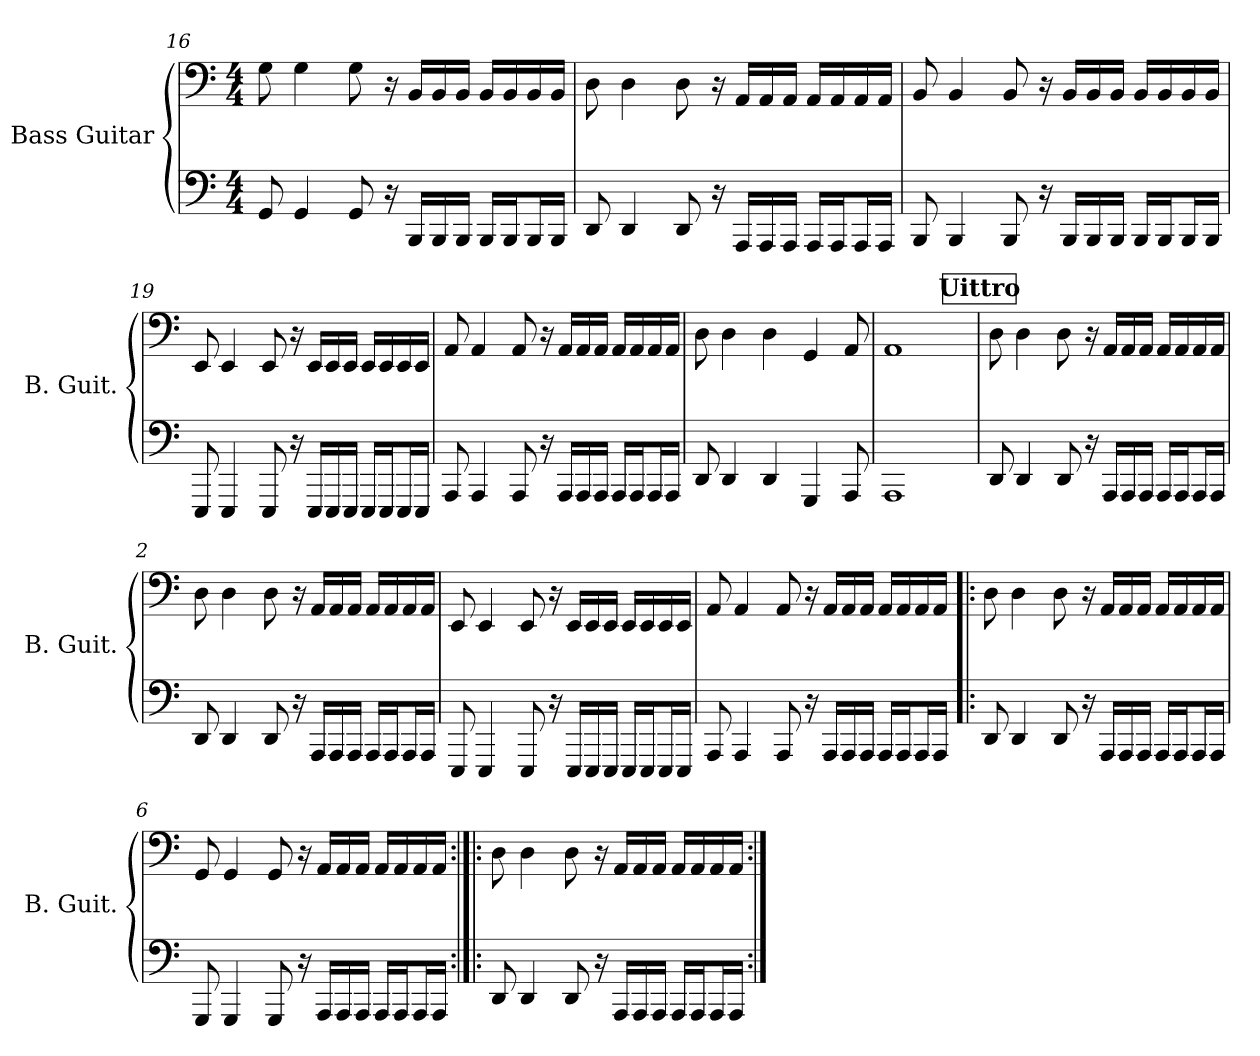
**kern	**kern
*part1	*part1
*staff2	*staff1
*I"Bass Guitar	*
*I'B. Guit.	*
*	*clefF4
*ITrd7c12	*ITrd7c12
*k[]	*k[]
*M4/4	*M4/4
=16	=16
8GGG	8GG\
4GGG	4GG\
8GGG	8GG\
16r	16r
16BBBBLL	16BBB/LL
16BBBB	16BBB/
16BBBBJJ	16BBB/JJ
16BBBBLL	16BBB/LL
16BBBBJ	16BBB/
16BBBBL	16BBB/
16BBBBJJ	16BBB/JJ
=17	=17
8DDD	8DD\
4DDD	4DD\
8DDD	8DD\
16r	16r
16AAAALL	16AAA/LL
16AAAA	16AAA/
16AAAAJJ	16AAA/JJ
16AAAALL	16AAA/LL
16AAAAJ	16AAA/
16AAAAL	16AAA/
16AAAAJJ	16AAA/JJ
=18	=18
8BBBB	8BBB/
4BBBB	4BBB/
8BBBB	8BBB/
16r	16r
16BBBBLL	16BBB/LL
16BBBB	16BBB/
16BBBBJJ	16BBB/JJ
16BBBBLL	16BBB/LL
16BBBBJ	16BBB/
16BBBBL	16BBB/
16BBBBJJ	16BBB/JJ
!!LO:PB:g=z
=19	=19
8EEEE	8EEE/
4EEEE	4EEE/
8EEEE	8EEE/
16r	16r
16EEEELL	16EEE/LL
16EEEE	16EEE/
16EEEEJJ	16EEE/JJ
16EEEELL	16EEE/LL
16EEEEJ	16EEE/
16EEEEL	16EEE/
16EEEEJJ	16EEE/JJ
=20	=20
8AAAA	8AAA/
4AAAA	4AAA/
8AAAA	8AAA/
16r	16r
16AAAALL	16AAA/LL
16AAAA	16AAA/
16AAAAJJ	16AAA/JJ
16AAAALL	16AAA/LL
16AAAAJ	16AAA/
16AAAAL	16AAA/
16AAAAJJ	16AAA/JJ
=21	=21
8DDD	8DD\
4DDD	4DD\
4DDD	4DD\
4GGGG	4GGG/
8AAAA	8AAA/
=22	=22
1AAAA	1AAA
!!LO:LB:g=z
!!LO:REH:place=s1:a:B:fs=14:t=Uittro
=1	=1
*stria4	*
8DDD	8DD\
4DDD	4DD\
8DDD	8DD\
16r	16r
16AAAALL	16AAA/LL
16AAAA	16AAA/
16AAAAJJ	16AAA/JJ
16AAAALL	16AAA/LL
16AAAAJ	16AAA/
16AAAAL	16AAA/
16AAAAJJ	16AAA/JJ
=2	=2
8DDD	8DD\
4DDD	4DD\
8DDD	8DD\
16r	16r
16AAAALL	16AAA/LL
16AAAA	16AAA/
16AAAAJJ	16AAA/JJ
16AAAALL	16AAA/LL
16AAAAJ	16AAA/
16AAAAL	16AAA/
16AAAAJJ	16AAA/JJ
=3	=3
8EEEE	8EEE/
4EEEE	4EEE/
8EEEE	8EEE/
16r	16r
16EEEELL	16EEE/LL
16EEEE	16EEE/
16EEEEJJ	16EEE/JJ
16EEEELL	16EEE/LL
16EEEEJ	16EEE/
16EEEEL	16EEE/
16EEEEJJ	16EEE/JJ
=4	=4
8AAAA	8AAA/
4AAAA	4AAA/
8AAAA	8AAA/
16r	16r
16AAAALL	16AAA/LL
16AAAA	16AAA/
16AAAAJJ	16AAA/JJ
16AAAALL	16AAA/LL
16AAAAJ	16AAA/
16AAAAL	16AAA/
16AAAAJJ	16AAA/JJ
!!LO:LB:g=z
=5!|:	=5!|:
8DDD	8DD\
4DDD	4DD\
8DDD	8DD\
16r	16r
16AAAALL	16AAA/LL
16AAAA	16AAA/
16AAAAJJ	16AAA/JJ
16AAAALL	16AAA/LL
16AAAAJ	16AAA/
16AAAAL	16AAA/
16AAAAJJ	16AAA/JJ
=6	=6
8GGGG	8GGG/
4GGGG	4GGG/
8GGGG	8GGG/
16r	16r
16AAAALL	16AAA/LL
16AAAA	16AAA/
16AAAAJJ	16AAA/JJ
16AAAALL	16AAA/LL
16AAAAJ	16AAA/
16AAAAL	16AAA/
16AAAAJJ	16AAA/JJ
=7:|!|:	=7:|!|:
8DDD	8DD\
4DDD	4DD\
8DDD	8DD\
16r	16r
16AAAALL	16AAA/LL
16AAAA	16AAA/
16AAAAJJ	16AAA/JJ
16AAAALL	16AAA/LL
16AAAAJ	16AAA/
16AAAAL	16AAA/
16AAAAJJ	16AAA/JJ
=:|!	=:|!
*-	*-
